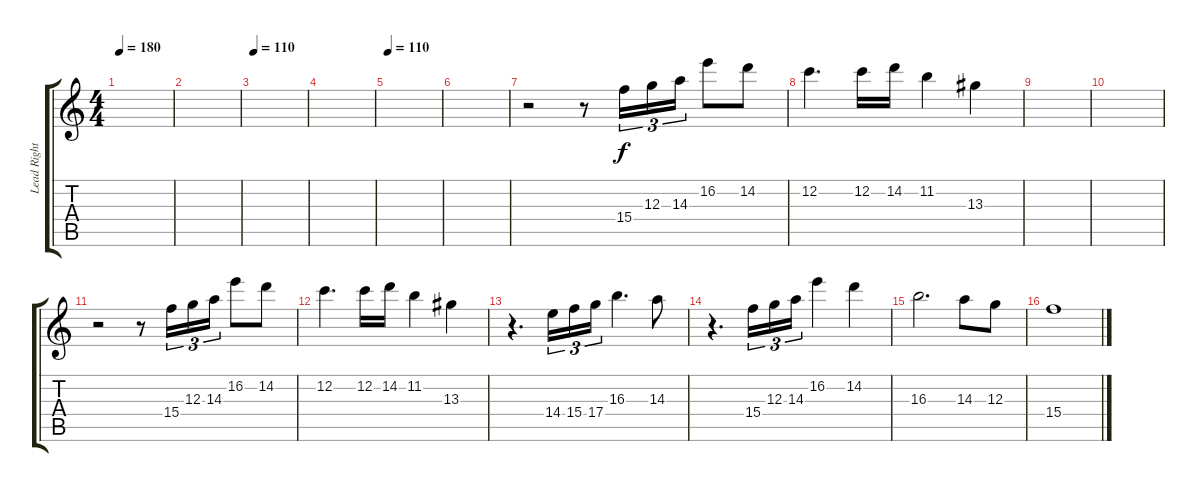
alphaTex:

\track ("Lead Right" "Lead Right") {instrument overdrivenguitar}
\staff {score tabs}
\tuning (F4 C4 G3 D3 A2 E2) {hide}
\ts (4 4)
\tempo 180
\clef g2
\ks c
|
|
\tempo 110
|
|
\tempo 110
|
|
r.2 r.8 15.4.16{tu (3 2)} 12.3.16{tu (3 2)} 14.3.16{tu (3 2)} 16.2.8 14.2.8 |
12.2.4{d} 12.2.16 14.2.16 11.2.4 13.3.4 |
|
|
r.2 r.8 15.4.16{tu (3 2)} 12.3.16{tu (3 2)} 14.3.16{tu (3 2)} 16.2.8 14.2.8 |
12.2.4{d} 12.2.16 14.2.16 11.2.4 13.3.4 |
r.4{d} 14.4.16{tu (3 2)} 15.4.16{tu (3 2)} 17.4.16{tu (3 2)} 16.3.4{d} 14.3.8 |
r.4{d} 15.4.16{tu (3 2)} 12.3.16{tu (3 2)} 14.3.16{tu (3 2)} 16.2.4 14.2.4 |
16.3.2{d} 14.3.8 12.3.8 |
15.4.1
